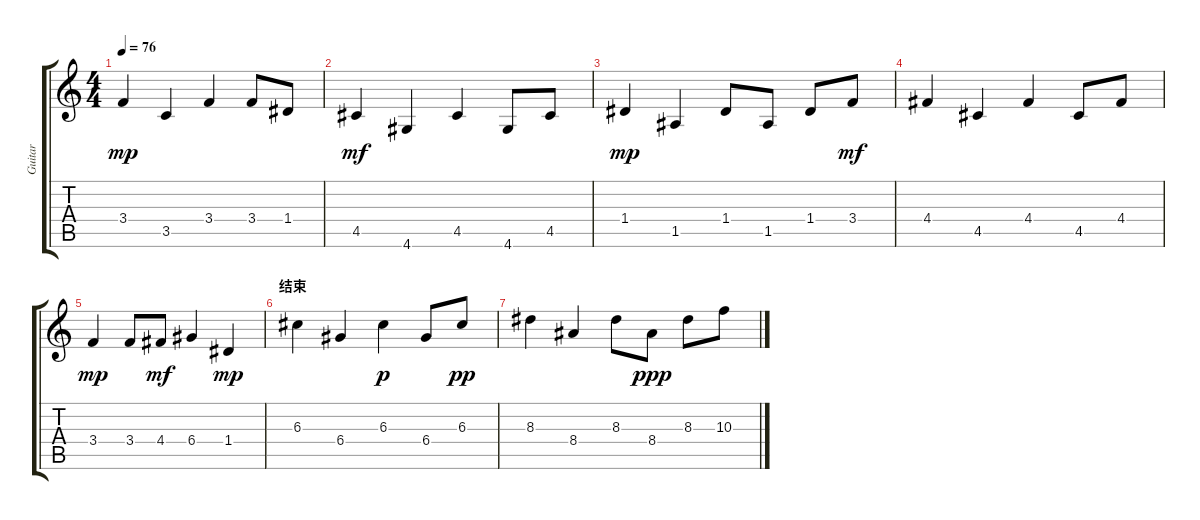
\track ("Guitar" "Guitar") {instrument electricbassfinger}
\staff {score tabs}
\tuning (E4 B3 G3 D3 A2 E2) {hide}
\ts (4 4)
\tempo 76
\clef g2
\ks c
3.4.4{dy mp} 3.5.4 3.4.4 3.4.8 1.4.8 |
4.5.4{dy mf} 4.6.4 4.5.4 4.6.8 4.5.8 |
1.4.4{dy mp} 1.5.4 1.4.8 1.5.8 1.4.8 3.4.8{dy mf} |
4.4.4 4.5.4 4.4.4 4.5.8 4.4.8 |
3.4.4{dy mp} 3.4.8 4.4.8{dy mf} 6.4.4 1.4.4{dy mp} |
\section ("" "结束")
6.3.4 6.4.4 6.3.4{dy p} 6.4.8 6.3.8{dy pp} |
8.3.4{txt ""} 8.4.4 8.3.8 8.4.8{dy ppp} 8.3.8 10.3.8
